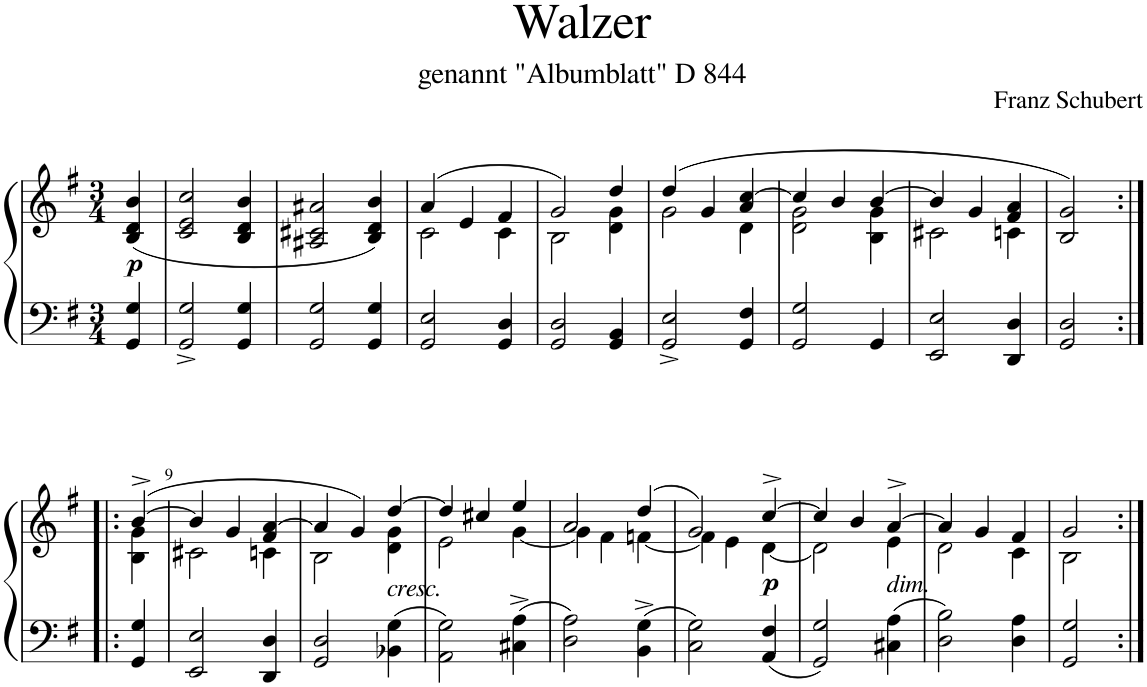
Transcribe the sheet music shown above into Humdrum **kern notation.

**kern	**kern	**dynam
*part1	*part1	*part1
*staff2	*staff1	*staff1/2
*I"Piano	*	*
*I'Pno.	*	*
*clefF4	*clefG2	*
*k[f#]	*k[f#]	*
*M3/4	*M3/4	*
=	=	=
!	!	!LO:DY:b
4GG/ 4G/	(4B/ 4d/ 4b/	p
=1	=1	=1
2GG/^ 2G/^	2c/ 2e/ 2cc/	.
4GG/ 4G/	4B/ 4d/ 4b/	.
=2	=2	=2
2GG/ 2G/	2A#X/ 2c#X/ 2a#X/	.
4GG/ 4G/	4B/ 4d/ 4b/)	.
=3	=3	=3
*	*^	*
2GG/ 2E/	(4a/	2c\	.
.	4e/	.	.
4GG/ 4D/	4f#/	4c\	.
=4	=4	=4	=4
2GG/ 2D/	2g/)	2B\	.
4GG/ 4BB/	4dd/	4d\ 4g\	.
=5	=5	=5	=5
2GG/^ 2E/^	(4dd/	2g\	.
.	4g/	.	.
4GG/ 4F#/	4a/ [4cc/	4d\	.
=6	=6	=6	=6
2GG/ 2G/	4cc/]	2d\ 2g\	.
.	4b/	.	.
4GG/	[4b/	4B\ 4g\	.
=7	=7	=7	=7
2EE/ 2E/	4b/]	2c#X\	.
.	4g/	.	.
4DD/ 4D/	4f#/ 4a/	4cn\	.
*	*v	*v	*
=8	=8	=8
2GG/ 2D/	2B/ 2g/)	.
!!LO:LB:g=z
=8X1:|!|:	=8X1:|!|:	=8X1:|!|:
*	*^	*
4GG/ 4G/	([4b^/	4B\ 4g\	.
=9	=9	=9	=9
2EE/ 2E/	4b/]	2c#X\	.
.	4g/	.	.
4DD/ 4D/	4f#/ [4a/	4cn\	.
=10	=10	=10	=10
2GG/ 2D/	4a/]	2B\	.
.	4g/)	.	.
!	!LO:TX:b:i:t=cresc.	!	!
4BB-X\ 4G\	[4dd/	4d\ 4g\	.
=11	=11	=11	=11
2AA\ 2G\	4dd/]	2e\	.
.	4cc#X/	.	.
4C#X\^ 4A\^	4ee/	[4g\	.
=12	=12	=12	=12
2D\ 2A\	2a/	4g\]	.
.	.	4f#\	.
4BB\^ 4G\^	(4dd/	[4fn\	.
=13	=13	=13	=13
2C\ 2G\	2g/)	4f\]	.
.	.	4e\	.
!	!	!	!LO:DY:b
4AA/ 4F#/	[4cc^/	[4d\	p
=14	=14	=14	=14
2GG/ 2G/	4cc/]	2d\]	.
.	4b/	.	.
!	!LO:TX:b:i:t=dim.	!	!
4C#X\ 4A\	[4a^/	4e\	.
=15	=15	=15	=15
2D\ 2B\	4a/]	2d\	.
.	4g/	.	.
4D\ 4A\	4f#/	4c\	.
=16	=16	=16	=16
2GG/ 2G/	2g/	2B\	.
*	*v	*v	*
=:|!	=:|!	=:|!
*-	*-	*-
